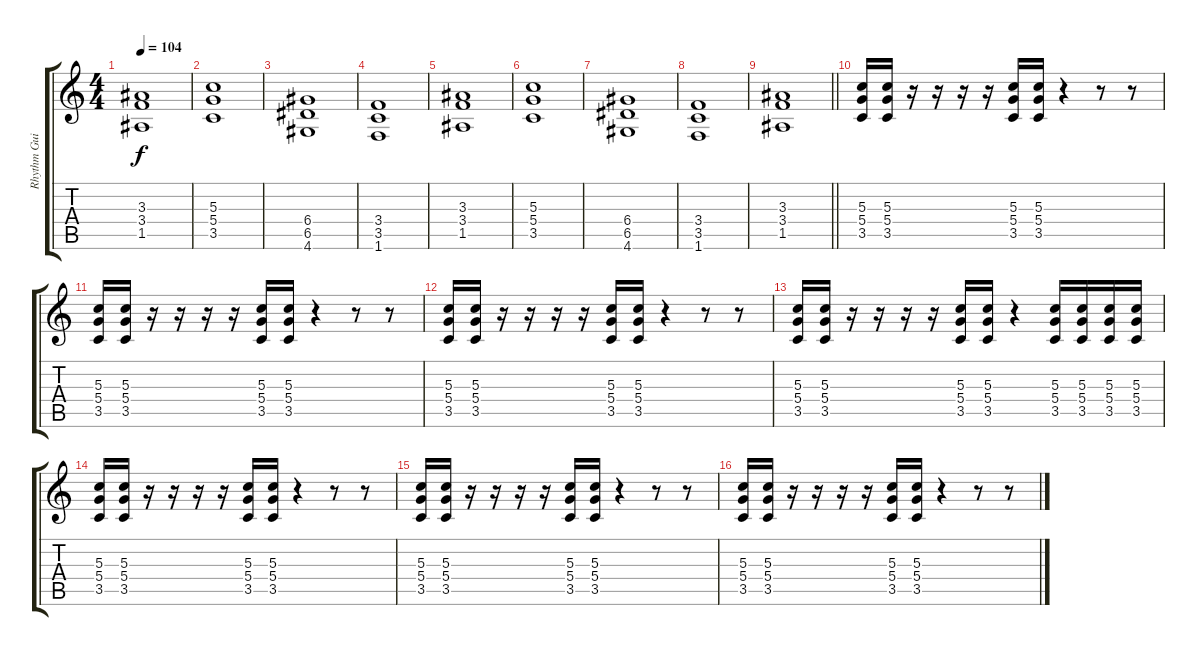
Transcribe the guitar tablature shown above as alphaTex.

\track ("Rhythm Guitar 2" "Rhythm Gui") {instrument overdrivenguitar}
\staff {score tabs}
\tuning (E4 B3 G3 D3 A2 E2) {hide}
\ts (4 4)
\tempo 104
\clef g2
\ks c
(3.3 3.4 1.5).1{dy f} |
(5.3 5.4 3.5).1 |
(6.4 6.5 4.6).1 |
(3.4 3.5 1.6).1 |
(3.3 3.4 1.5).1 |
(5.3 5.4 3.5).1 |
(6.4 6.5 4.6).1 |
(3.4 3.5 1.6).1 |
\barLineRight lightlight
(3.3 3.4 1.5).1 |
(5.3 5.4 3.5).16 (5.3 5.4 3.5).16 r.16 r.16 r.16 r.16 (5.3 5.4 3.5).16 (5.3 5.4 3.5).16 r.4 r.8 r.8 |
(5.3 5.4 3.5).16 (5.3 5.4 3.5).16 r.16 r.16 r.16 r.16 (5.3 5.4 3.5).16 (5.3 5.4 3.5).16 r.4 r.8 r.8 |
(5.3 5.4 3.5).16 (5.3 5.4 3.5).16 r.16 r.16 r.16 r.16 (5.3 5.4 3.5).16 (5.3 5.4 3.5).16 r.4 r.8 r.8 |
(5.3 5.4 3.5).16 (5.3 5.4 3.5).16 r.16 r.16 r.16 r.16 (5.3 5.4 3.5).16 (5.3 5.4 3.5).16 r.4 (5.3 5.4 3.5).16 (5.3 5.4 3.5).16 (5.3 5.4 3.5).16 (5.3 5.4 3.5).16 |
(5.3 5.4 3.5).16 (5.3 5.4 3.5).16 r.16 r.16 r.16 r.16 (5.3 5.4 3.5).16 (5.3 5.4 3.5).16 r.4 r.8 r.8 |
(5.3 5.4 3.5).16 (5.3 5.4 3.5).16 r.16 r.16 r.16 r.16 (5.3 5.4 3.5).16 (5.3 5.4 3.5).16 r.4 r.8 r.8 |
(5.3 5.4 3.5).16 (5.3 5.4 3.5).16 r.16 r.16 r.16 r.16 (5.3 5.4 3.5).16 (5.3 5.4 3.5).16 r.4 r.8 r.8
